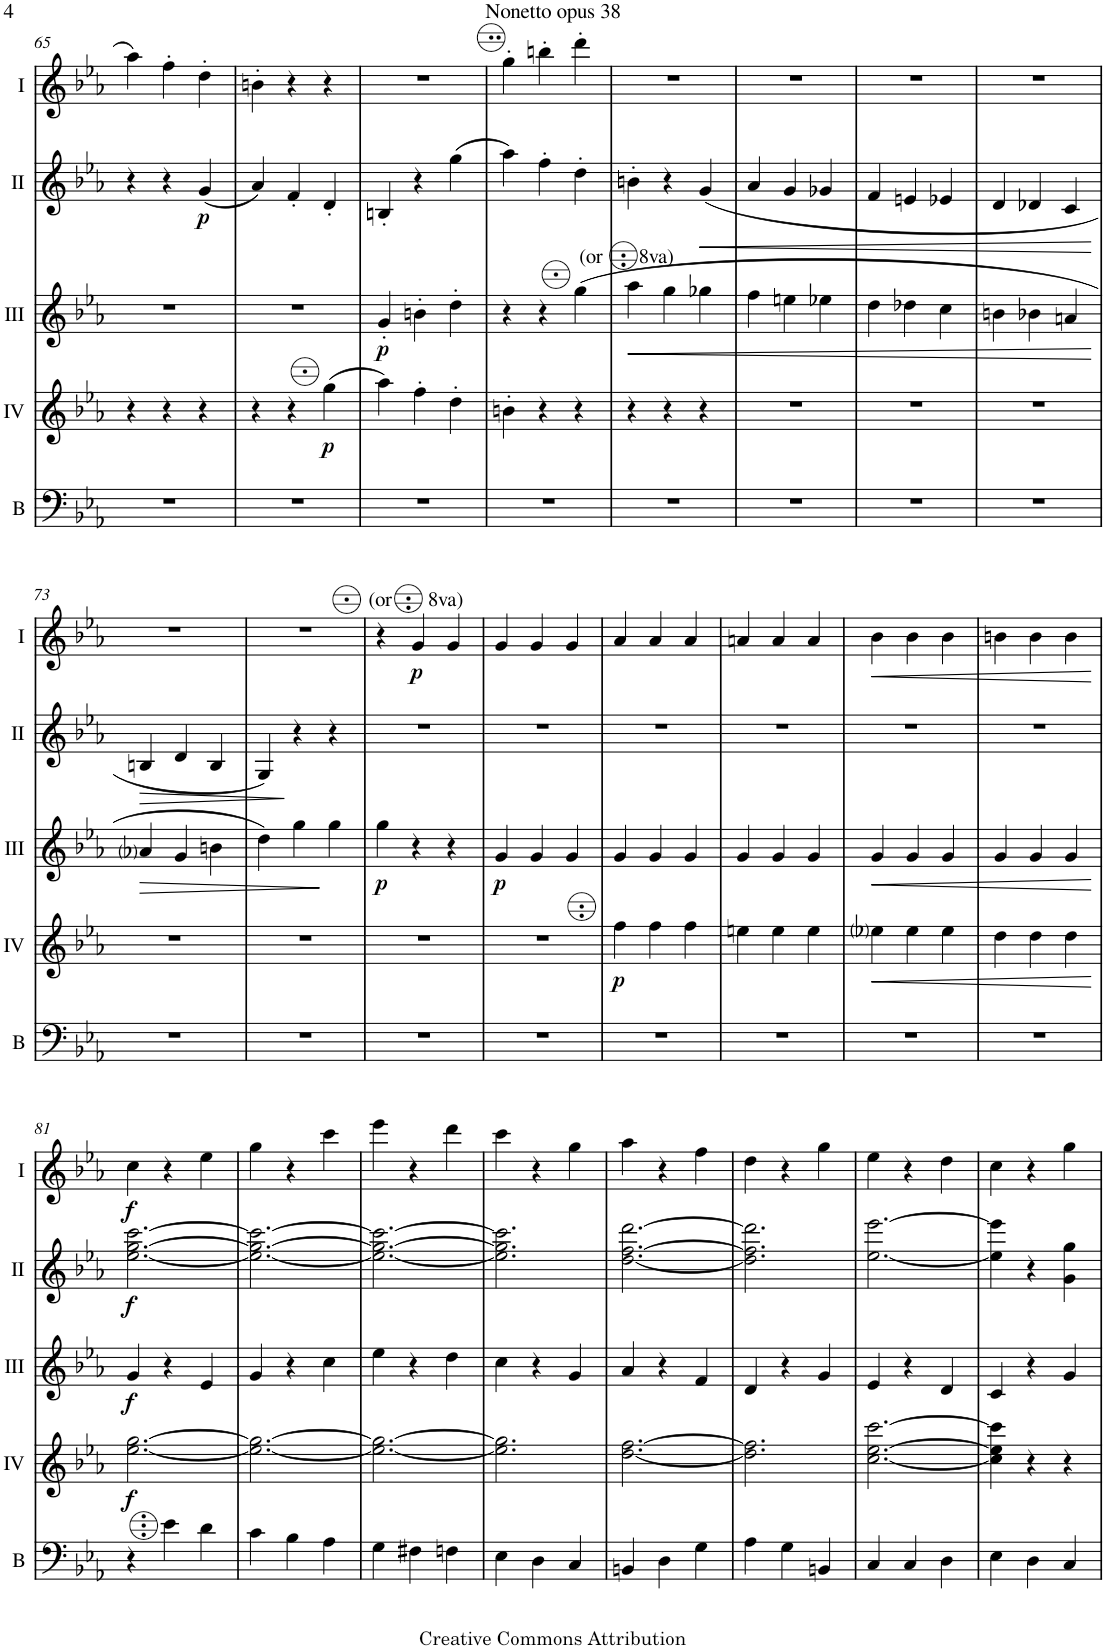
**kern	**kern	**dynam	**kern	**dynam	**kern	**dynam	**kern	**dynam
*part5	*part4	*part4	*part3	*part3	*part2	*part2	*part1	*part1
*staff5	*staff4	*staff4	*staff3	*staff3	*staff2	*staff2	*staff1	*staff1
*I"Bass	*I"Acc. 4	*	*I"Acc. 3	*	*I"Acc. 2	*	*I"Acc. 1	*
*I'B	*	*	*	*	*	*	*	*
!!LO:PB:g=z
*clefF4	*clefG2	*	*clefG2	*	*clefG2	*	*clefG2	*
*Trd7c12	*Trd7c12	*	*	*	*	*	*	*
*k[b-e-a-]	*k[b-e-a-]	*	*k[b-e-a-]	*	*k[b-e-a-]	*	*k[b-e-a-]	*
*M3/4	*M3/4	*	*M3/4	*	*M3/4	*	*M3/4	*
=65	=65	=65	=65	=65	=65	=65	=65	=65
2.r	4r	.	2.r	.	4r	.	4aa-\	.
.	4r	.	.	.	4r	.	4ff'\	.
!	!	!	!	!	!	!LO:DY:b	!	!
.	4r	.	.	.	(4g/	p	4dd'\	.
=66	=66	=66	=66	=66	=66	=66	=66	=66
2.r	4r	.	2.r	.	4a-/)	.	4bn'\	.
.	4r	.	.	.	4f'/	.	4r	.
!	!	!LO:DY:b	!	!	!	!	!	!
.	(4ggg\	p	.	.	4d'/	.	4r	.
=67	=67	=67	=67	=67	=67	=67	=67	=67
!	!	!	!	!LO:DY:b	!	!	!	!
2.r	4aaa-\)	.	4g'/	p	4Bn'/	.	2.r	.
.	4fff'\	.	4bn'\	.	4r	.	.	.
.	4ddd'\	.	4dd'\	.	(4gg\	.	.	.
=68	=68	=68	=68	=68	=68	=68	=68	=68
2.r	4bbn'\	.	4r	.	4aa-\)	.	4gg'\	.
.	4r	.	4r	.	4ff'\	.	4bbn'\	.
!	!	!	!LO:TX:a:t=(or       8va)	!	!	!	!	!
.	4r	.	(4gg\	.	4dd'\	.	4ddd'\	.
=69	=69	=69	=69	=69	=69	=69	=69	=69
!	!	!	!	!LO:HP:b	!	!	!	!
2.r	4r	.	4aa-\	<	4bn'\	.	2.r	.
.	4r	.	4gg\	.	4r	.	.	.
!	!	!	!	!	!	!LO:HP:b	!	!
.	4r	.	4gg-X\	.	(4g/	<	.	.
=70	=70	=70	=70	=70	=70	=70	=70	=70
2.r	2.r	.	4ff\	.	4a-/	.	2.r	.
.	.	.	4een\	.	4g/	.	.	.
.	.	.	4ee-X\	.	4g-X/	.	.	.
=71	=71	=71	=71	=71	=71	=71	=71	=71
2.r	2.r	.	4dd\	.	4f/	.	2.r	.
.	.	.	4dd-X\	.	4en/	.	.	.
.	.	.	4cc\	.	4e-X/	.	.	.
=72	=72	=72	=72	=72	=72	=72	=72	=72
2.r	2.r	.	4bn\	.	4d/	.	2.r	.
.	.	.	4b-X\	.	4d-X/	.	.	.
.	.	.	4an/	.	4c/	.	.	.
.	.	.	.	[	.	[	.	.
!!LO:LB:g=z
=73	=73	=73	=73	=73	=73	=73	=73	=73
!	!	!	!	!LO:HP:b	!	!LO:HP:b	!	!
2.r	2.r	.	4a-i/	>	4Bn/	>	2.r	.
.	.	.	4g/	.	4d/	.	.	.
.	.	.	4bn\	.	4B/	.	.	.
=74	=74	=74	=74	=74	=74	=74	=74	=74
2.r	2.r	.	4dd\)	.	4G/)	.	2.r	.
.	.	.	4gg\	.	4r	]	.	.
.	.	.	4gg\	]	4r	.	.	.
=75	=75	=75	=75	=75	=75	=75	=75	=75
!	!	!	!	!LO:DY:b	!	!	!	!
2.r	2.r	.	4gg\	p	2.r	.	4r	.
!	!	!	!	!	!	!	!LO:TX:a:t=(or       8va)	!
!	!	!	!	!	!	!	!	!LO:DY:b
.	.	.	4r	.	.	.	4g/	p
.	.	.	4r	.	.	.	4g/	.
=76	=76	=76	=76	=76	=76	=76	=76	=76
!	!	!	!	!LO:DY:b	!	!	!	!
2.r	2.r	.	4g/	p	2.r	.	4g/	.
.	.	.	4g/	.	.	.	4g/	.
.	.	.	4g/	.	.	.	4g/	.
=77	=77	=77	=77	=77	=77	=77	=77	=77
!	!	!LO:DY:b	!	!	!	!	!	!
2.r	4ff\	p	4g/	.	2.r	.	4a-/	.
.	4ff\	.	4g/	.	.	.	4a-/	.
.	4ff\	.	4g/	.	.	.	4a-/	.
=78	=78	=78	=78	=78	=78	=78	=78	=78
2.r	4een\	.	4g/	.	2.r	.	4an/	.
.	4ee\	.	4g/	.	.	.	4a/	.
.	4ee\	.	4g/	.	.	.	4a/	.
=79	=79	=79	=79	=79	=79	=79	=79	=79
!	!	!LO:HP:b	!	!LO:HP:b	!	!	!	!LO:HP:b
2.r	4ee-i\	<	4g/	<	2.r	.	4b-\	<
.	4ee-\	.	4g/	.	.	.	4b-\	.
.	4ee-\	.	4g/	.	.	.	4b-\	.
=80	=80	=80	=80	=80	=80	=80	=80	=80
2.r	4dd\	.	4g/	.	2.r	.	4bn\	.
.	4dd\	.	4g/	.	.	.	4b\	.
.	4dd\	.	4g/	.	.	.	4b\	.
.	.	[	.	[	.	.	.	[
!!LO:LB:g=z
=81	=81	=81	=81	=81	=81	=81	=81	=81
!	!	!LO:DY:b	!	!LO:DY:b	!	!LO:DY:b	!	!LO:DY:b
4r	[2.ee-\ [2.gg\	f	4g/	f	[2.ee-\ [2.gg\ [2.ccc\	f	4cc\	f
4e-\	.	.	4r	.	.	.	4r	.
4d\	.	.	4e-/	.	.	.	4ee-\	.
=82	=82	=82	=82	=82	=82	=82	=82	=82
4c\	2.ee-\_ 2.gg\_	.	4g/	.	2.ee-\_ 2.gg\_ 2.ccc\_	.	4gg\	.
4B-\	.	.	4r	.	.	.	4r	.
4A-\	.	.	4cc\	.	.	.	4ccc\	.
=83	=83	=83	=83	=83	=83	=83	=83	=83
4G\	2.ee-\_ 2.gg\_	.	4ee-\	.	2.ee-\_ 2.gg\_ 2.ccc\_	.	4eee-\	.
4F#X\	.	.	4r	.	.	.	4r	.
4Fn\	.	.	4dd\	.	.	.	4ddd\	.
=84	=84	=84	=84	=84	=84	=84	=84	=84
4E-\	2.ee-\] 2.gg\]	.	4cc\	.	2.ee-\] 2.gg\] 2.ccc\]	.	4ccc\	.
4D\	.	.	4r	.	.	.	4r	.
4C/	.	.	4g/	.	.	.	4gg\	.
=85	=85	=85	=85	=85	=85	=85	=85	=85
4BBn/	[2.dd\ [2.ff\	.	4a-/	.	[2.dd\ [2.ff\ [2.ddd\	.	4aa-\	.
4D\	.	.	4r	.	.	.	4r	.
4G\	.	.	4f/	.	.	.	4ff\	.
=86	=86	=86	=86	=86	=86	=86	=86	=86
4A-\	2.dd\] 2.ff\]	.	4d/	.	2.dd\] 2.ff\] 2.ddd\]	.	4dd\	.
4G\	.	.	4r	.	.	.	4r	.
4BBn/	.	.	4g/	.	.	.	4gg\	.
=87	=87	=87	=87	=87	=87	=87	=87	=87
4C/	[2.cc\ [2.ee-\ [2.ccc\	.	4e-/	.	[2.ee-\ [2.eee-\	.	4ee-\	.
4C/	.	.	4r	.	.	.	4r	.
4D\	.	.	4d/	.	.	.	4dd\	.
=88	=88	=88	=88	=88	=88	=88	=88	=88
4E-\	4cc\] 4ee-\] 4ccc\]	.	4c/	.	4ee-\] 4eee-\]	.	4cc\	.
4D\	4r	.	4r	.	4r	.	4r	.
4C/	4r	.	4g/	.	4g\ 4gg\	.	4gg\	.
=	=	=	=	=	=	=	=	=
*-	*-	*-	*-	*-	*-	*-	*-	*-
